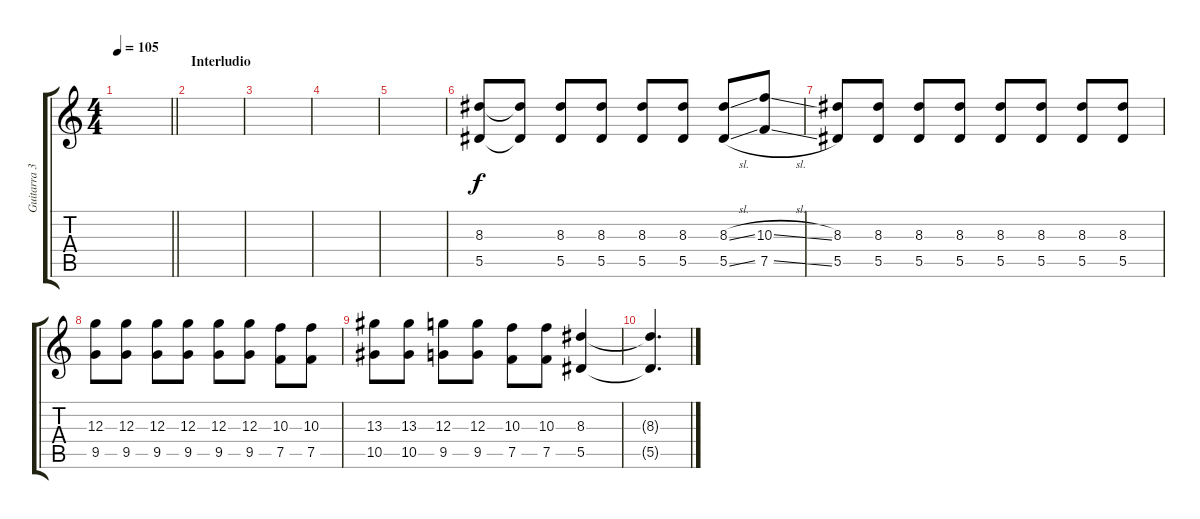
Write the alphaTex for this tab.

\track ("Guitarra 3" "Guitarra 3") {instrument distortionguitar}
\staff {score tabs}
\tuning (E4 B3 G3 Eb3 Bb2 Eb2) {hide}
\ts (4 4)
\tempo 105
\clef g2
\barLineRight lightlight
\ks c
|
\section ("" "Interludio")
|
|
|
|
(8.3 5.5).8 (8.3{t} 5.5{t}).8 (8.3 5.5).8 (8.3 5.5).8 (8.3 5.5).8 (8.3 5.5).8 (8.3{sl} 5.5{sl}).8 (10.3{sl} 7.5{sl}).8 |
(8.3 5.5).8 (8.3 5.5).8 (8.3 5.5).8 (8.3 5.5).8 (8.3 5.5).8 (8.3 5.5).8 (8.3 5.5).8 (8.3 5.5).8 |
(12.3 9.5).8 (12.3 9.5).8 (12.3 9.5).8 (12.3 9.5).8 (12.3 9.5).8 (12.3 9.5).8 (10.3 7.5).8 (10.3 7.5).8 |
(13.3 10.5).8 (13.3 10.5).8 (12.3 9.5).8 (12.3 9.5).8 (10.3 7.5).8 (10.3 7.5).8 (8.3 5.5).4 |
(8.3{t} 5.5{t}).4{d}
